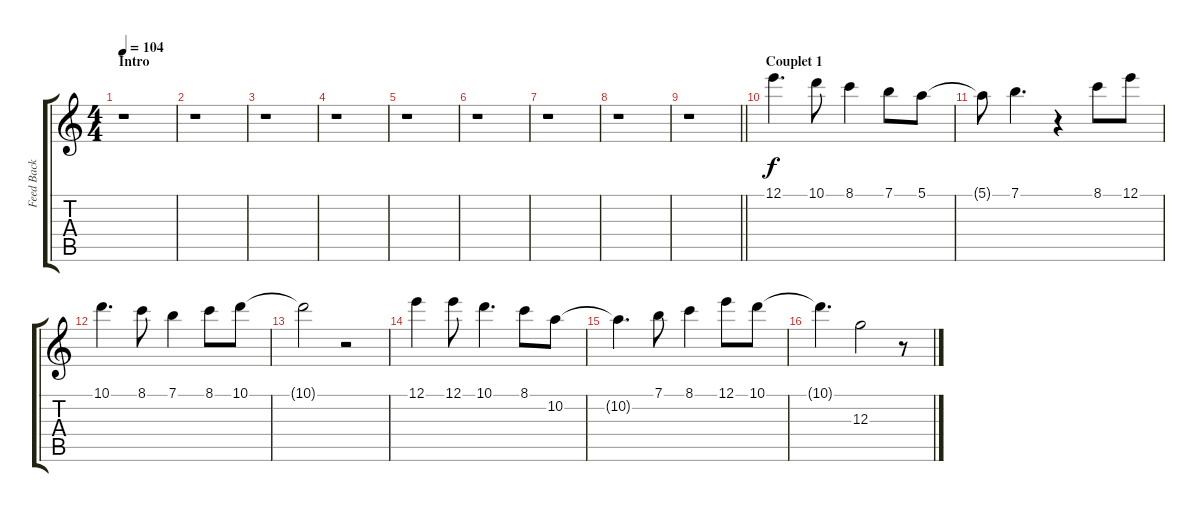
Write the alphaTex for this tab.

\track ("Feed Back /idem guitare" "Feed Back ") {instrument guitarharmonics}
\staff {score tabs}
\tuning (E4 B3 G3 D3 A2 E2) {hide}
\ts (4 4)
\section ("" "Intro")
\tempo 104
\clef g2
\ks c
r.1{dy f instrument guitarharmonics} |
r.1 |
r.1 |
r.1 |
r.1 |
r.1 |
r.1 |
r.1 |
\barLineRight lightlight
r.1 |
\section ("" "Couplet 1")
12.1.4{d} 10.1.8 8.1.4 7.1.8 5.1.8 |
5.1{t}.8 7.1.4{d} r.4 8.1.8 12.1.8 |
10.1.4{d} 8.1.8 7.1.4 8.1.8 10.1.8 |
10.1{t}.2 r.2 |
12.1.4 12.1.8 10.1.4{d} 8.1.8 10.2.8 |
10.2{t}.4{d} 7.1.8 8.1.4 12.1.8 10.1.8 |
10.1{t}.4{d} 12.3.2 r.8
